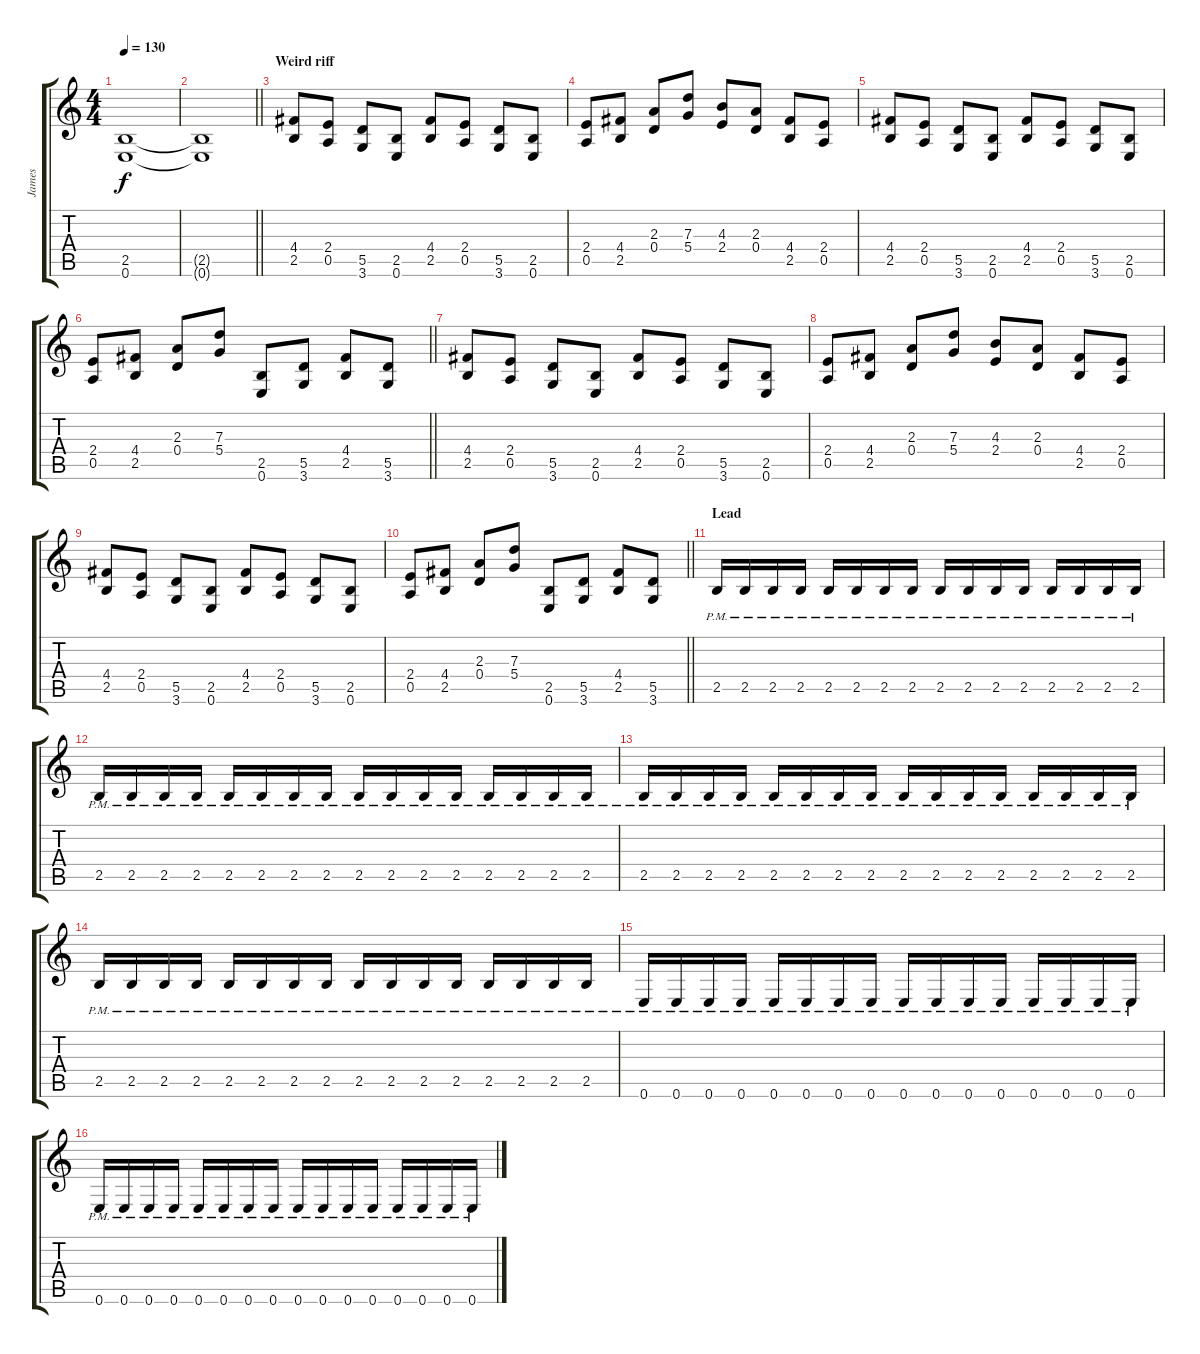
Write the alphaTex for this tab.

\track ("James" "James") {instrument overdrivenguitar}
\staff {score tabs}
\tuning (E4 B3 G3 D3 A2 E2) {hide}
\ts (4 4)
\tempo 130
\clef g2
\ks c
(2.5{t} 0.6{t}).1{dy f} |
\barLineRight lightlight
(2.5{t} 0.6{t}).1 |
\section ("" "Weird riff")
(4.4 2.5).8 (2.4 0.5).8 (5.5 3.6).8 (2.5 0.6).8 (4.4 2.5).8 (2.4 0.5).8 (5.5 3.6).8 (2.5 0.6).8 |
(2.4 0.5).8 (4.4 2.5).8 (2.3 0.4).8 (7.3 5.4).8 (4.3 2.4).8 (2.3 0.4).8 (4.4 2.5).8 (2.4 0.5).8 |
(4.4 2.5).8 (2.4 0.5).8 (5.5 3.6).8 (2.5 0.6).8 (4.4 2.5).8 (2.4 0.5).8 (5.5 3.6).8 (2.5 0.6).8 |
\barLineRight lightlight
(2.4 0.5).8 (4.4 2.5).8 (2.3 0.4).8 (7.3 5.4).8 (2.5 0.6).8 (5.5 3.6).8 (4.4 2.5).8 (5.5 3.6).8 |
(4.4 2.5).8 (2.4 0.5).8 (5.5 3.6).8 (2.5 0.6).8 (4.4 2.5).8 (2.4 0.5).8 (5.5 3.6).8 (2.5 0.6).8 |
(2.4 0.5).8 (4.4 2.5).8 (2.3 0.4).8 (7.3 5.4).8 (4.3 2.4).8 (2.3 0.4).8 (4.4 2.5).8 (2.4 0.5).8 |
(4.4 2.5).8 (2.4 0.5).8 (5.5 3.6).8 (2.5 0.6).8 (4.4 2.5).8 (2.4 0.5).8 (5.5 3.6).8 (2.5 0.6).8 |
\barLineRight lightlight
(2.4 0.5).8 (4.4 2.5).8 (2.3 0.4).8 (7.3 5.4).8 (2.5 0.6).8 (5.5 3.6).8 (4.4 2.5).8 (5.5 3.6).8 |
\section ("" "Lead")
2.5{pm}.16 2.5{pm}.16 2.5{pm}.16 2.5{pm}.16 2.5{pm}.16 2.5{pm}.16 2.5{pm}.16 2.5{pm}.16 2.5{pm}.16 2.5{pm}.16 2.5{pm}.16 2.5{pm}.16 2.5{pm}.16 2.5{pm}.16 2.5{pm}.16 2.5{pm}.16 |
2.5{pm}.16 2.5{pm}.16 2.5{pm}.16 2.5{pm}.16 2.5{pm}.16 2.5{pm}.16 2.5{pm}.16 2.5{pm}.16 2.5{pm}.16 2.5{pm}.16 2.5{pm}.16 2.5{pm}.16 2.5{pm}.16 2.5{pm}.16 2.5{pm}.16 2.5{pm}.16 |
2.5{pm}.16 2.5{pm}.16 2.5{pm}.16 2.5{pm}.16 2.5{pm}.16 2.5{pm}.16 2.5{pm}.16 2.5{pm}.16 2.5{pm}.16 2.5{pm}.16 2.5{pm}.16 2.5{pm}.16 2.5{pm}.16 2.5{pm}.16 2.5{pm}.16 2.5{pm}.16 |
2.5{pm}.16 2.5{pm}.16 2.5{pm}.16 2.5{pm}.16 2.5{pm}.16 2.5{pm}.16 2.5{pm}.16 2.5{pm}.16 2.5{pm}.16 2.5{pm}.16 2.5{pm}.16 2.5{pm}.16 2.5{pm}.16 2.5{pm}.16 2.5{pm}.16 2.5{pm}.16 |
0.6{pm}.16 0.6{pm}.16 0.6{pm}.16 0.6{pm}.16 0.6{pm}.16 0.6{pm}.16 0.6{pm}.16 0.6{pm}.16 0.6{pm}.16 0.6{pm}.16 0.6{pm}.16 0.6{pm}.16 0.6{pm}.16 0.6{pm}.16 0.6{pm}.16 0.6{pm}.16 |
0.6{pm}.16 0.6{pm}.16 0.6{pm}.16 0.6{pm}.16 0.6{pm}.16 0.6{pm}.16 0.6{pm}.16 0.6{pm}.16 0.6{pm}.16 0.6{pm}.16 0.6{pm}.16 0.6{pm}.16 0.6{pm}.16 0.6{pm}.16 0.6{pm}.16 0.6{pm}.16
